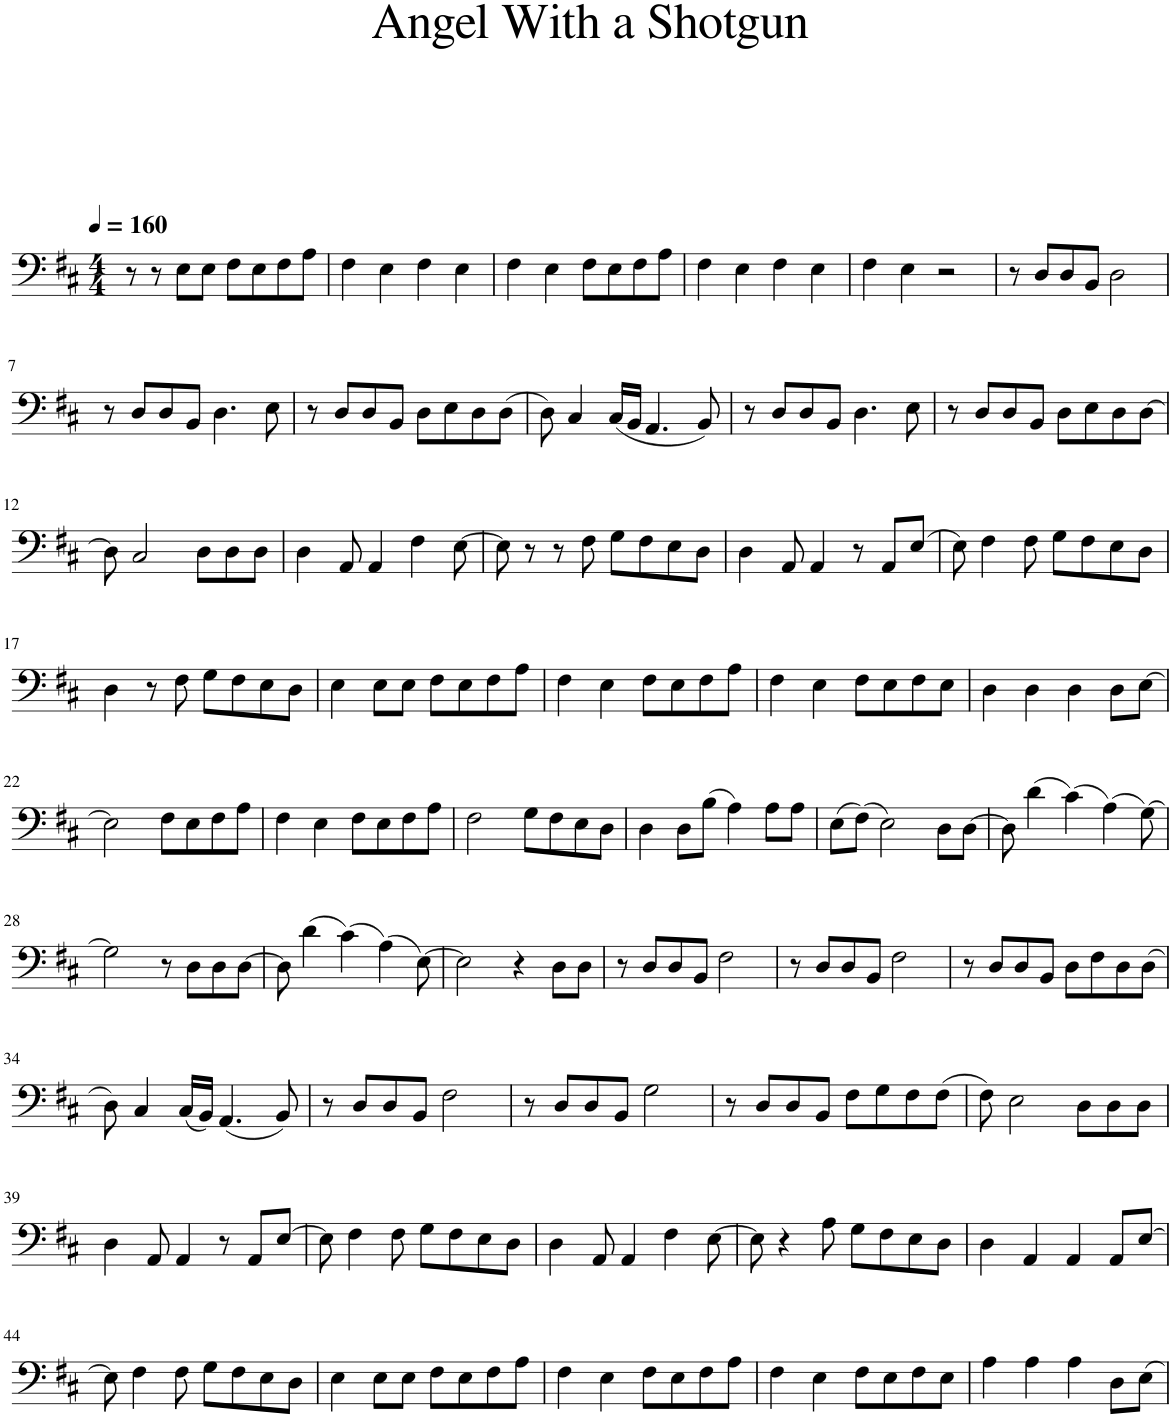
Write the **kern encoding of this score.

**kern
*part1
*staff1
*I"Piano
*I'Pno.
*clefF4
*k[f#c#]
*M4/4
*MM160
=1
8r
8r
8E\L
8E\J
8F#\L
8E\
8F#\
8A\J
=2
4F#\
4E\
4F#\
4E\
=3
4F#\
4E\
8F#\L
8E\
8F#\
8A\J
=4
4F#\
4E\
4F#\
4E\
=5
4F#\
4E\
2r
=6
8r
8D/L
8D/
8BB/J
2D\
!!LO:LB:g=z
=7
8r
8D/L
8D/
8BB/J
4.D\
8E\
=8
8r
8D/L
8D/
8BB/J
8D\L
8E\
8D\
(8D\J
=9
8D\)
4C#/
(16C#/LL
16BB/JJ
4.AA/
8BB/)
=10
8r
8D/L
8D/
8BB/J
4.D\
8E\
=11
8r
8D/L
8D/
8BB/J
8D\L
8E\
8D\
[8D\J
!!LO:LB:g=z
=12
8D\]
2C#/
8D\L
8D\
8D\J
=13
4D\
8AA/
4AA/
4F#\
[8E\
=14
8E\]
8r
8r
8F#\
8G\L
8F#\
8E\
8D\J
=15
4D\
8AA/
4AA/
8r
8AA/L
(8E/J
=16
8E\)
4F#\
8F#\
8G\L
8F#\
8E\
8D\J
!!LO:LB:g=z
=17
4D\
8r
8F#\
8G\L
8F#\
8E\
8D\J
=18
4E\
8E\L
8E\J
8F#\L
8E\
8F#\
8A\J
=19
4F#\
4E\
8F#\L
8E\
8F#\
8A\J
=20
4F#\
4E\
8F#\L
8E\
8F#\
8E\J
=21
4D\
4D\
4D\
8D\L
[8E\J
!!LO:LB:g=z
=22
2E\]
8F#\L
8E\
8F#\
8A\J
=23
4F#\
4E\
8F#\L
8E\
8F#\
8A\J
=24
2F#\
8G\L
8F#\
8E\
8D\J
=25
4D\
8D\L
(8B\J
4A\)
8A\L
8A\J
=26
(8E\L
(8F#\J)
2E\)
8D\L
[8D\J
=27
8D\]
(4d\
(4c#\)
(4A\)
[8G\)
!!LO:LB:g=z
=28
2G\]
8r
8D\L
8D\
[8D\J
=29
8D\]
(4d\
(4c#\)
(4A\)
[8E\)
=30
2E\]
4r
8D\L
8D\J
=31
8r
8D/L
8D/
8BB/J
2F#\
=32
8r
8D/L
8D/
8BB/J
2F#\
=33
8r
8D/L
8D/
8BB/J
8D\L
8F#\
8D\
(8D\J
!!LO:LB:g=z
=34
8D\)
4C#/
(16C#/LL
16BB/JJ)
(4.AA/
8BB/)
=35
8r
8D/L
8D/
8BB/J
2F#\
=36
8r
8D/L
8D/
8BB/J
2G\
=37
8r
8D/L
8D/
8BB/J
8F#\L
8G\
8F#\
(8F#\J
=38
8F#\)
2E\
8D\L
8D\
8D\J
!!LO:LB:g=z
=39
4D\
8AA/
4AA/
8r
8AA/L
[8E/J
=40
8E\]
4F#\
8F#\
8G\L
8F#\
8E\
8D\J
=41
4D\
8AA/
4AA/
4F#\
[8E\
=42
8E\]
4r
8A\
8G\L
8F#\
8E\
8D\J
=43
4D\
4AA/
4AA/
8AA/L
[8E/J
!!LO:LB:g=z
=44
8E\]
4F#\
8F#\
8G\L
8F#\
8E\
8D\J
=45
4E\
8E\L
8E\J
8F#\L
8E\
8F#\
8A\J
=46
4F#\
4E\
8F#\L
8E\
8F#\
8A\J
=47
4F#\
4E\
8F#\L
8E\
8F#\
8E\J
=48
4A\
4A\
4A\
8D\L
8E\J
=
*-
